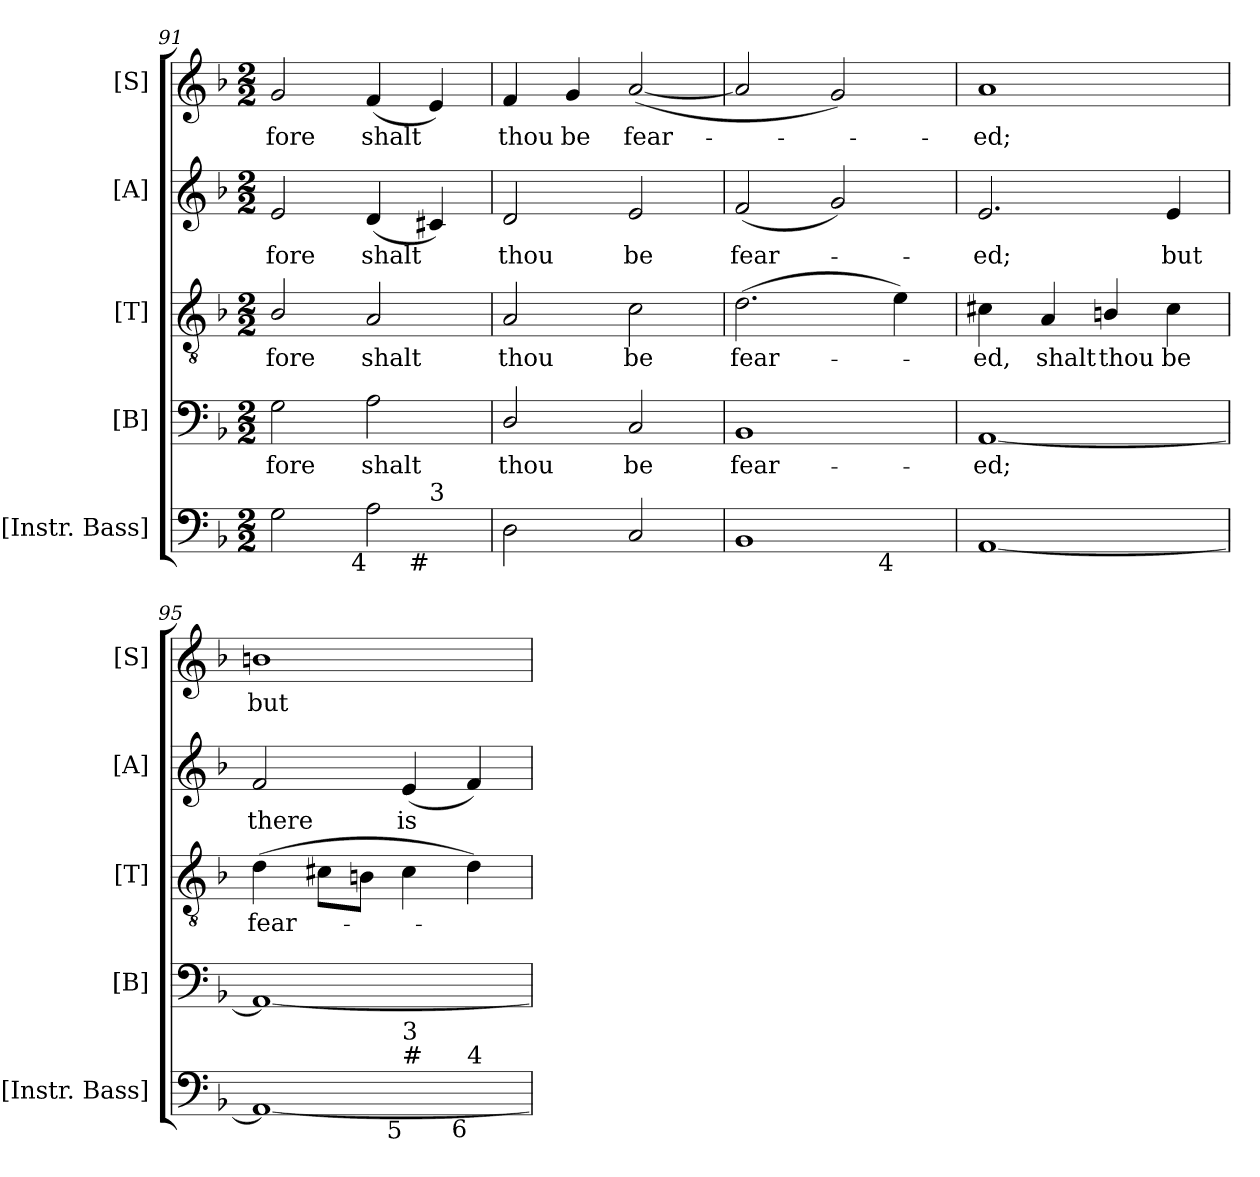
**kern	**kern	**text	**kern	**text	**kern	**text	**kern	**text
*part5	*part4	*part4	*part3	*part3	*part2	*part2	*part1	*part1
*staff5	*staff4	*staff4	*staff3	*staff3	*staff2	*staff2	*staff1	*staff1
*I"[Instr. Bass]	*I"[B]	*	*I"[T]	*	*I"[A]	*	*I"[S]	*
*I'[Instr. Bass]	*I'[B]	*	*I'[T]	*	*I'[A]	*	*I'[S]	*
*clefF4	*clefF4	*	*clefGv2	*	*clefG2	*	*clefG2	*
*	*	*	*ITrd7c12	*	*	*	*	*
*k[b-]	*k[b-]	*	*k[b-]	*	*k[b-]	*	*k[b-]	*
*d:	*d:	*	*d:	*	*d:	*	*d:	*
*M2/2	*M2/2	*	*M2/2	*	*M2/2	*	*M2/2	*
=91	=91	=91	=91	=91	=91	=91	=91	=91
!	!	!LO:LY:b:color=#000000	!	!	!	!	!	!
!	!	!	!	!LO:LY:b:color=#000000	!	!	!	!
!	!	!	!	!	!	!LO:LY:b:color=#000000	!	!
!	!	!	!	!	!	!	!	!LO:LY:b:color=#000000
*^	*	*	*	*	*	*	*	*
2Gi\	2.ryy	2Gi\	-fore	2BB-i/	-fore	2ei/	-fore	2gi/	-fore
!	!	!	!LO:LY:b:color=#000000	!	!	!	!	!	!
!	!	!	!	!	!LO:LY:b:color=#000000	!	!	!	!
!	!	!	!	!	!	!	!LO:LY:b:color=#000000	!	!
!LO:TX:b:rj:t=4	!	!	!	!	!	!	!	!	!
!	!	!	!	!	!	!	!	!	!LO:LY:b:color=#000000
2Ai\	.	2Ai\	shalt	2AAi/	shalt	(4di/	shalt	(4fi/	shalt
!	!LO:TX:b:rj:t=#	!	!	!	!	!	!	!	!
!	!LO:TX:t=3	!	!	!	!	!	!	!	!
.	4ryy	.	.	.	.	4c#Xi/)	.	4ei/)	.
*v	*v	*	*	*	*	*	*	*	*
=92	=92	=92	=92	=92	=92	=92	=92	=92
*^	*	*	*	*	*	*	*	*
!	!	!	!LO:LY:b:color=#000000	!	!	!	!	!	!
*v	*v	*	*	*	*	*	*	*	*
*^	*	*	*	*	*	*	*	*
!	!	!	!	!	!LO:LY:b:color=#000000	!	!	!	!
*v	*v	*	*	*	*	*	*	*	*
*^	*	*	*	*	*	*	*	*
!	!	!	!	!	!	!	!LO:LY:b:color=#000000	!	!
*v	*v	*	*	*	*	*	*	*	*
*^	*	*	*	*	*	*	*	*
!	!	!	!	!	!	!	!	!	!LO:LY:b:color=#000000
*v	*v	*	*	*	*	*	*	*	*
2Di\	2Di/	thou	2AAi/	thou	2di/	thou	4fi/	thou
!	!	!	!	!	!	!	!	!LO:LY:b:color=#000000
.	.	.	.	.	.	.	4gi/	be
!	!	!LO:LY:b:color=#000000	!	!	!	!	!	!
!	!	!	!	!LO:LY:b:color=#000000	!	!	!	!
!	!	!	!	!	!	!LO:LY:b:color=#000000	!	!
!	!	!	!	!	!	!	!	!LO:LY:b:color=#000000
2Ci/	2Ci/	be	2Ci\	be	2ei/	be	([2ai/	fear-
=93	=93	=93	=93	=93	=93	=93	=93	=93
!	!	!LO:LY:b:color=#000000	!	!	!	!	!	!
!	!	!	!	!LO:LY:b:color=#000000	!	!	!	!
!LO:TX:b:rj:t=3	!	!	!	!	!	!	!	!
!	!	!	!	!	!	!LO:LY:b:color=#000000	!	!
*^	*	*	*	*	*	*	*	*
1BB-i	2.ryy	1BB-i	fear-	(2.Di\	fear-	(2fi/	fear-	2ai/]	.
.	.	.	.	.	.	2gi/)	.	2gi/)	.
!	!LO:TX:b:rj:t=4	!	!	!	!	!	!	!	!
.	4ryy	.	.	4Ei\)	.	.	.	.	.
*v	*v	*	*	*	*	*	*	*	*
=94	=94	=94	=94	=94	=94	=94	=94	=94
*^	*	*	*	*	*	*	*	*
!	!	!	!LO:LY:b:color=#000000	!	!	!	!	!	!
*v	*v	*	*	*	*	*	*	*	*
*^	*	*	*	*	*	*	*	*
!	!	!	!	!	!LO:LY:b:color=#000000	!	!	!	!
*v	*v	*	*	*	*	*	*	*	*
*^	*	*	*	*	*	*	*	*
!	!	!	!	!	!	!	!LO:LY:b:color=#000000	!	!
*v	*v	*	*	*	*	*	*	*	*
*^	*	*	*	*	*	*	*	*
!LO:TX:b:rj:t=#	!	!	!	!	!	!	!	!	!
!	!	!	!	!	!	!	!	!	!LO:LY:b:color=#000000
*v	*v	*	*	*	*	*	*	*	*
[1AAi	[1AAi	-ed;	4C#Xi\	-ed,	2.ei/	-ed;	1ai	-ed;
!	!	!	!	!LO:LY:b:color=#000000	!	!	!	!
.	.	.	4AAi/	shalt	.	.	.	.
!	!	!	!	!LO:LY:b:color=#000000	!	!	!	!
.	.	.	4BBni/	thou	.	.	.	.
!	!	!	!	!LO:LY:b:color=#000000	!	!	!	!
!	!	!	!	!	!	!LO:LY:b:color=#000000	!	!
.	.	.	4C#i\	be	4ei/	but	.	.
!!LO:LB:g=z
=95	=95	=95	=95	=95	=95	=95	=95	=95
!	!	!	!	!LO:LY:b:color=#000000	!	!	!	!
!	!	!	!	!	!	!LO:LY:b:color=#000000	!	!
!LO:TX:b:rj:t=6	!	!	!	!	!	!	!	!
!LO:TX:t=4	!	!	!	!	!	!	!	!
!	!	!	!	!	!	!	!	!LO:LY:b:color=#000000
*^	*	*	*	*	*	*	*	*
*	*^	*	*	*	*	*	*	*	*
1AAi_	2ryy	2.ryy	1AAi_	.	(4Di\	fear-	2fi/	there	1bni	but
.	.	.	.	.	8C#Xi\L	.	.	.	.	.
.	.	.	.	.	8BBni\J	.	.	.	.	.
!	!LO:TX:b:rj:t=5	!	!	!	!	!	!	!	!	!
!	!LO:TX:t=#	!	!	!	!	!	!	!	!	!
!	!LO:TX:t=3	!	!	!	!	!	!	!	!	!
!	!	!	!	!	!	!	!	!LO:LY:b:color=#000000	!	!
.	2ryy	.	.	.	4C#i\	.	(4ei/	is	.	.
!	!	!LO:TX:b:rj:t=6	!	!	!	!	!	!	!	!
!	!	!LO:TX:t=4	!	!	!	!	!	!	!	!
.	.	4ryy	.	.	4Di\)	.	4fi/)	.	.	.
*v	*v	*v	*	*	*	*	*	*	*	*
=	=	=	=	=	=	=	=	=
*-	*-	*-	*-	*-	*-	*-	*-	*-
